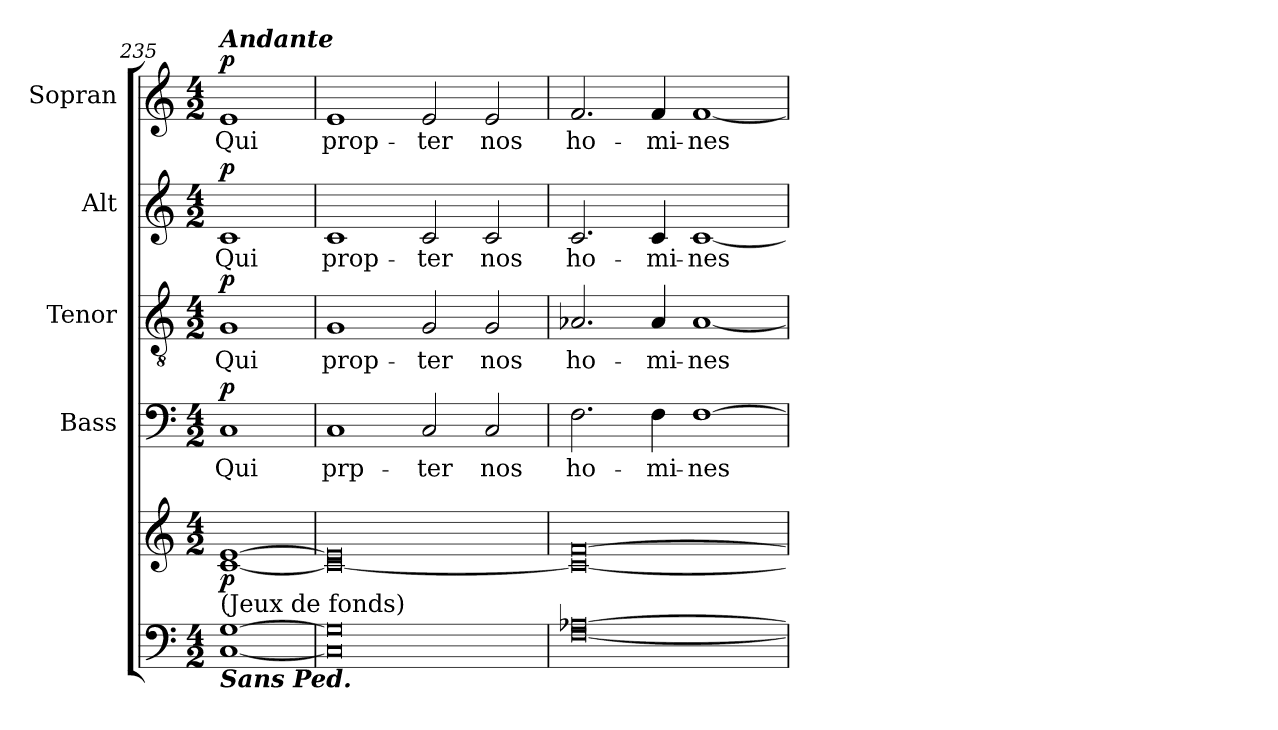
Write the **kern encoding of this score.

**kern	**kern	**dynam	**kern	**text	**dynam	**kern	**text	**dynam	**kern	**text	**dynam	**kern	**text	**dynam
*part5	*part5	*part5	*part4	*part4	*part4	*part3	*part3	*part3	*part2	*part2	*part2	*part1	*part1	*part1
*staff6	*staff5	*staff5/6	*staff4	*staff4	*staff4	*staff3	*staff3	*staff3	*staff2	*staff2	*staff2	*staff1	*staff1	*staff1
*	*	*	*I"Bass	*	*	*I"Tenor	*	*	*I"Alt	*	*	*I"Sopran	*	*
*	*	*	*I'B.	*	*	*I'T.	*	*	*I'A.	*	*	*I'S.	*	*
*clefF4	*clefG2	*	*clefF4	*	*	*clefGv2	*	*	*clefG2	*	*	*clefG2	*	*
*k[]	*k[]	*	*k[]	*	*	*k[]	*	*	*k[]	*	*	*k[]	*	*
*C:	*C:	*	*C:	*	*	*C:	*	*	*C:	*	*	*C:	*	*
*M4/2	*M4/2	*	*M4/2	*	*	*M4/2	*	*	*M4/2	*	*	*M4/2	*	*
=235	=235	=235	=235	=235	=235	=235	=235	=235	=235	=235	=235	=235	=235	=235
!	!	!	!	!	!	!	!	!	!	!	!	!LO:TX:a:Bi:t=Andante	!	!
!	!LO:TX:b:t=(Jeux de fonds)	!	!	!	!	!	!	!	!	!	!	!	!	!
!LO:TX:b:Bi:t=Sans Ped.	!	!	!	!	!	!	!	!	!	!	!	!	!	!
!	!	!LO:DY:b	!	!LO:LY:b	!LO:DY:a	!	!LO:LY:b	!LO:DY:a	!	!LO:LY:b	!LO:DY:a	!	!LO:LY:b	!LO:DY:b
[1C [1G	[1c [1e	p	1C	Qui	p	1G	Qui	p	1c	Qui	p	1e	Qui	p
=236	=236	=236	=236	=236	=236	=236	=236	=236	=236	=236	=236	=236	=236	=236
!	!	!	!	!LO:LY:b	!	!	!LO:LY:b	!	!	!LO:LY:b	!	!	!LO:LY:b	!
0C] 0G]	0c_ 0e]	.	1C	prp-	.	1G	prop-	.	1c	prop-	.	1e	prop-	.
!	!	!	!	!LO:LY:b	!	!	!LO:LY:b	!	!	!LO:LY:b	!	!	!LO:LY:b	!
.	.	.	2C/	-ter	.	2G/	-ter	.	2c/	-ter	.	2e/	-ter	.
!	!	!	!	!LO:LY:b	!	!	!LO:LY:b	!	!	!LO:LY:b	!	!	!LO:LY:b	!
.	.	.	2C/	nos	.	2G/	nos	.	2c/	nos	.	2e/	nos	.
=237	=237	=237	=237	=237	=237	=237	=237	=237	=237	=237	=237	=237	=237	=237
!	!	!	!	!LO:LY:b	!	!	!LO:LY:b	!	!	!LO:LY:b	!	!	!LO:LY:b	!
[0F [0A-X	0c_ [0f	.	2.F\	ho-	.	2.A-X/	ho-	.	2.c/	ho-	.	2.f/	ho-	.
!	!	!	!	!LO:LY:b	!	!	!LO:LY:b	!	!	!LO:LY:b	!	!	!LO:LY:b	!
.	.	.	4F\	-mi-	.	4A-/	-mi-	.	4c/	-mi-	.	4f/	-mi-	.
!	!	!	!	!LO:LY:b	!	!	!LO:LY:b	!	!	!LO:LY:b	!	!	!LO:LY:b	!
.	.	.	[1F	-nes	.	[1A-	-nes	.	[1c	-nes	.	[1f	-nes	.
=	=	=	=	=	=	=	=	=	=	=	=	=	=	=
*-	*-	*-	*-	*-	*-	*-	*-	*-	*-	*-	*-	*-	*-	*-
